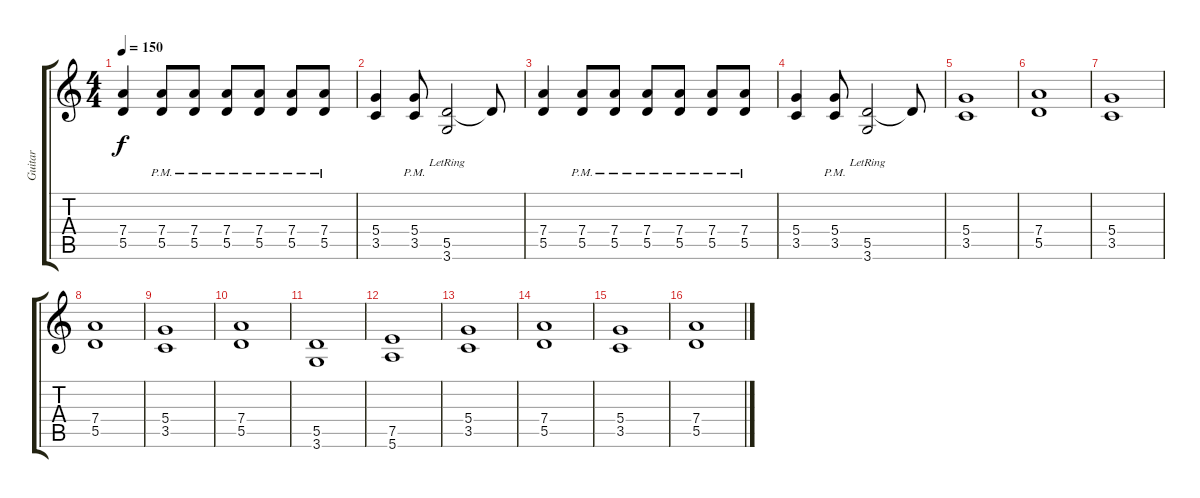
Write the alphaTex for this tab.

\track ("Guitar" "Guitar") {instrument overdrivenguitar}
\staff {score tabs}
\tuning (E4 B3 G3 D3 A2 E2) {hide}
\ts (4 4)
\tempo 150
\clef g2
\ks c
(7.4 5.5).4{dy f} (7.4{pm} 5.5).8 (7.4{pm} 5.5).8 (7.4{pm} 5.5).8 (7.4{pm} 5.5).8 (7.4{pm} 5.5).8 (7.4{pm} 5.5).8 |
(5.4 3.5).4 (5.4{pm} 3.5).8 (5.5{lr} 3.6).2 5.5{t}.8 |
(7.4 5.5).4 (7.4{pm} 5.5).8 (7.4{pm} 5.5).8 (7.4{pm} 5.5).8 (7.4{pm} 5.5).8 (7.4{pm} 5.5).8 (7.4{pm} 5.5).8 |
(5.4 3.5).4 (5.4{pm} 3.5).8 (5.5{lr} 3.6).2 5.5{t}.8 |
(5.4 3.5).1 |
(7.4 5.5).1 |
(5.4 3.5).1 |
(7.4 5.5).1 |
(5.4 3.5).1 |
(7.4 5.5).1 |
(5.5 3.6).1 |
(7.5 5.6).1 |
(5.4 3.5).1 |
(7.4 5.5).1 |
(5.4 3.5).1 |
(7.4 5.5).1
